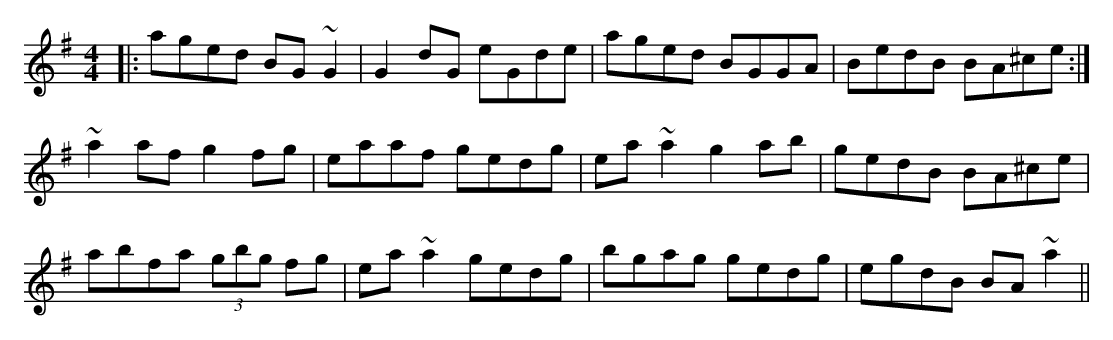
X:1
M:4/4
K:Ador
|:aged BG~G2|G2dG eGde|aged BGGA|BedB BA^ce:|
~a2af g2fg|eaaf gedg|ea~a2 g2ab|gedB BA^ce|
abfa (3gbg fg|ea~a2 gedg|bgag gedg|egdB BA~a2||
